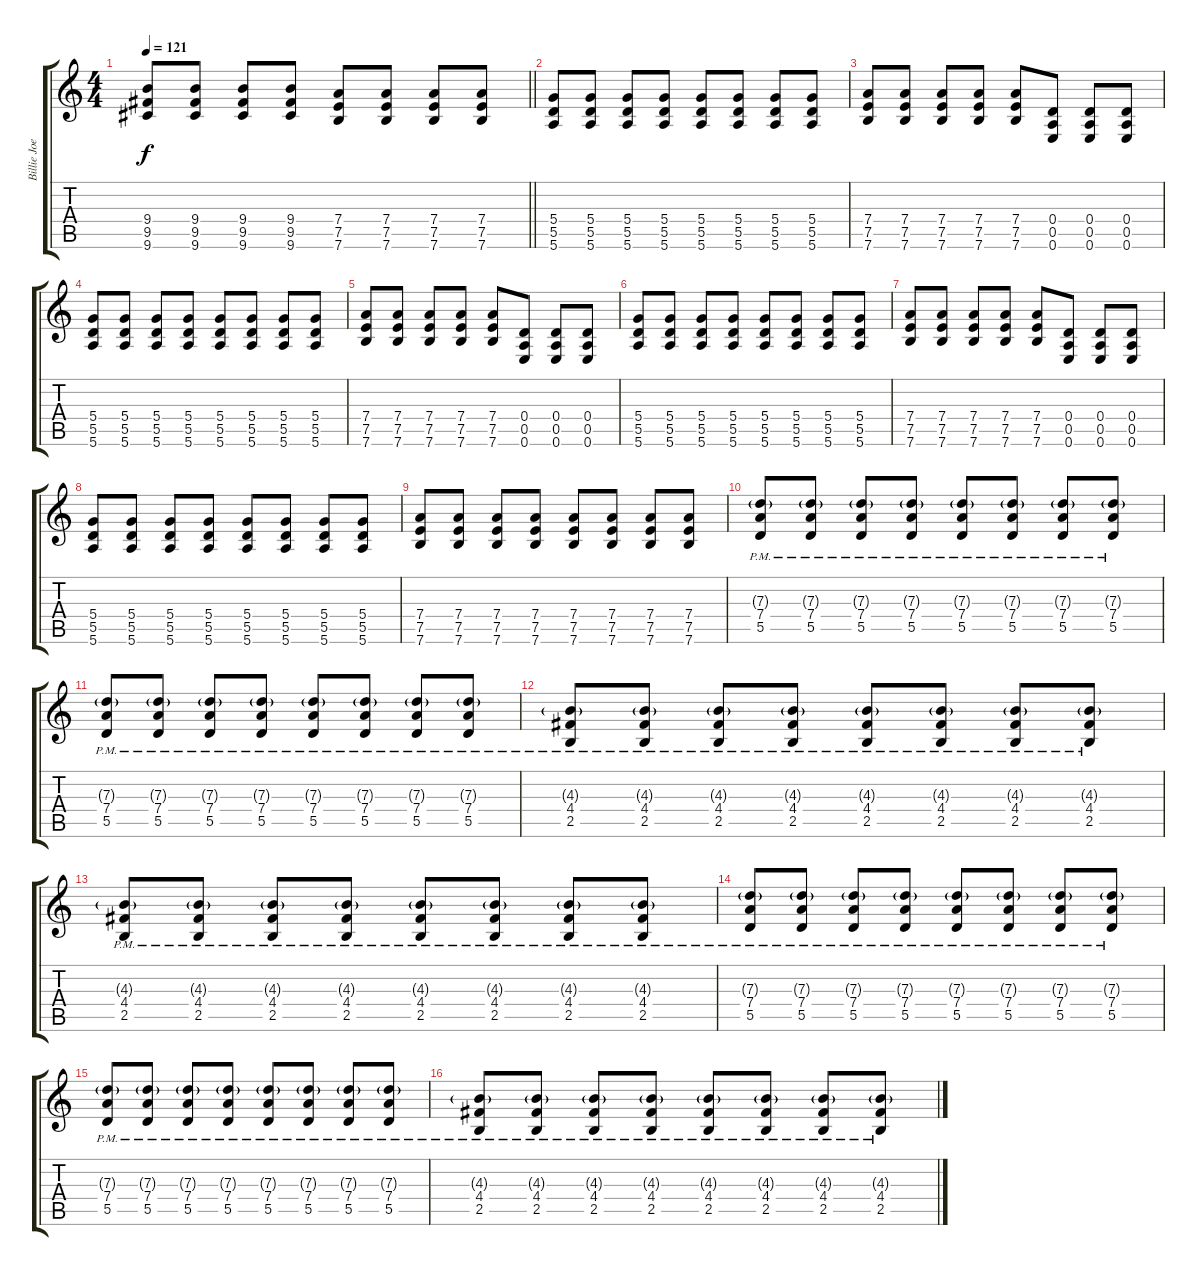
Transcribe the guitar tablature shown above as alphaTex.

\track ("Billie Joe" "Billie Joe") {instrument distortionguitar}
\staff {score tabs}
\tuning (E4 B3 G3 D3 A2 E2) {hide}
\ts (4 4)
\tempo 121
\clef g2
\barLineRight lightlight
\ks c
(9.4 9.5 9.6).8{dy f} (9.4 9.5 9.6).8 (9.4 9.5 9.6).8 (9.4 9.5 9.6).8 (7.4 7.5 7.6).8 (7.4 7.5 7.6).8 (7.4 7.5 7.6).8 (7.4 7.5 7.6).8 |
(5.4 5.5 5.6).8{instrument overdrivenguitar} (5.4 5.5 5.6).8 (5.4 5.5 5.6).8 (5.4 5.5 5.6).8 (5.4 5.5 5.6).8 (5.4 5.5 5.6).8 (5.4 5.5 5.6).8 (5.4 5.5 5.6).8 |
(7.4 7.5 7.6).8 (7.4 7.5 7.6).8 (7.4 7.5 7.6).8 (7.4 7.5 7.6).8 (7.4 7.5 7.6).8 (0.4 0.5 0.6).8 (0.4 0.5 0.6).8 (0.4 0.5 0.6).8 |
(5.4 5.5 5.6).8 (5.4 5.5 5.6).8 (5.4 5.5 5.6).8 (5.4 5.5 5.6).8 (5.4 5.5 5.6).8 (5.4 5.5 5.6).8 (5.4 5.5 5.6).8 (5.4 5.5 5.6).8 |
(7.4 7.5 7.6).8 (7.4 7.5 7.6).8 (7.4 7.5 7.6).8 (7.4 7.5 7.6).8 (7.4 7.5 7.6).8 (0.4 0.5 0.6).8 (0.4 0.5 0.6).8 (0.4 0.5 0.6).8 |
(5.4 5.5 5.6).8 (5.4 5.5 5.6).8 (5.4 5.5 5.6).8 (5.4 5.5 5.6).8 (5.4 5.5 5.6).8 (5.4 5.5 5.6).8 (5.4 5.5 5.6).8 (5.4 5.5 5.6).8 |
(7.4 7.5 7.6).8 (7.4 7.5 7.6).8 (7.4 7.5 7.6).8 (7.4 7.5 7.6).8 (7.4 7.5 7.6).8 (0.4 0.5 0.6).8 (0.4 0.5 0.6).8 (0.4 0.5 0.6).8 |
(5.4 5.5 5.6).8 (5.4 5.5 5.6).8 (5.4 5.5 5.6).8 (5.4 5.5 5.6).8 (5.4 5.5 5.6).8 (5.4 5.5 5.6).8 (5.4 5.5 5.6).8 (5.4 5.5 5.6).8 |
(7.4 7.5 7.6).8 (7.4 7.5 7.6).8 (7.4 7.5 7.6).8 (7.4 7.5 7.6).8 (7.4 7.5 7.6).8 (7.4 7.5 7.6).8 (7.4 7.5 7.6).8 (7.4 7.5 7.6).8 |
(7.3{g pm} 7.4{pm} 5.5{pm}).8{instrument electricguitarmuted} (7.3{g pm} 7.4{pm} 5.5{pm}).8 (7.3{g pm} 7.4{pm} 5.5{pm}).8 (7.3{g pm} 7.4{pm} 5.5{pm}).8 (7.3{g pm} 7.4{pm} 5.5{pm}).8 (7.3{g pm} 7.4{pm} 5.5{pm}).8 (7.3{g pm} 7.4{pm} 5.5{pm}).8 (7.3{g pm} 7.4{pm} 5.5{pm}).8 |
(7.3{g pm} 7.4{pm} 5.5{pm}).8 (7.3{g pm} 7.4{pm} 5.5{pm}).8 (7.3{g pm} 7.4{pm} 5.5{pm}).8 (7.3{g pm} 7.4{pm} 5.5{pm}).8 (7.3{g pm} 7.4{pm} 5.5{pm}).8 (7.3{g pm} 7.4{pm} 5.5{pm}).8 (7.3{g pm} 7.4{pm} 5.5{pm}).8 (7.3{g pm} 7.4{pm} 5.5{pm}).8 |
(4.3{g pm} 4.4{pm} 2.5{pm}).8 (4.3{g pm} 4.4{pm} 2.5{pm}).8 (4.3{g pm} 4.4{pm} 2.5{pm}).8 (4.3{g pm} 4.4{pm} 2.5{pm}).8 (4.3{g pm} 4.4{pm} 2.5{pm}).8 (4.3{g pm} 4.4{pm} 2.5{pm}).8 (4.3{g pm} 4.4{pm} 2.5{pm}).8 (4.3{g pm} 4.4{pm} 2.5{pm}).8 |
(4.3{g pm} 4.4{pm} 2.5{pm}).8 (4.3{g pm} 4.4{pm} 2.5{pm}).8 (4.3{g pm} 4.4{pm} 2.5{pm}).8 (4.3{g pm} 4.4{pm} 2.5{pm}).8 (4.3{g pm} 4.4{pm} 2.5{pm}).8 (4.3{g pm} 4.4{pm} 2.5{pm}).8 (4.3{g pm} 4.4{pm} 2.5{pm}).8 (4.3{g pm} 4.4{pm} 2.5{pm}).8 |
(7.3{g pm} 7.4{pm} 5.5{pm}).8 (7.3{g pm} 7.4{pm} 5.5{pm}).8 (7.3{g pm} 7.4{pm} 5.5{pm}).8 (7.3{g pm} 7.4{pm} 5.5{pm}).8 (7.3{g pm} 7.4{pm} 5.5{pm}).8 (7.3{g pm} 7.4{pm} 5.5{pm}).8 (7.3{g pm} 7.4{pm} 5.5{pm}).8 (7.3{g pm} 7.4{pm} 5.5{pm}).8 |
(7.3{g pm} 7.4{pm} 5.5{pm}).8 (7.3{g pm} 7.4{pm} 5.5{pm}).8 (7.3{g pm} 7.4{pm} 5.5{pm}).8 (7.3{g pm} 7.4{pm} 5.5{pm}).8 (7.3{g pm} 7.4{pm} 5.5{pm}).8 (7.3{g pm} 7.4{pm} 5.5{pm}).8 (7.3{g pm} 7.4{pm} 5.5{pm}).8 (7.3{g pm} 7.4{pm} 5.5{pm}).8 |
(4.3{g pm} 4.4{pm} 2.5{pm}).8 (4.3{g pm} 4.4{pm} 2.5{pm}).8 (4.3{g pm} 4.4{pm} 2.5{pm}).8 (4.3{g pm} 4.4{pm} 2.5{pm}).8 (4.3{g pm} 4.4{pm} 2.5{pm}).8 (4.3{g pm} 4.4{pm} 2.5{pm}).8 (4.3{g pm} 4.4{pm} 2.5{pm}).8 (4.3{g pm} 4.4{pm} 2.5{pm}).8
